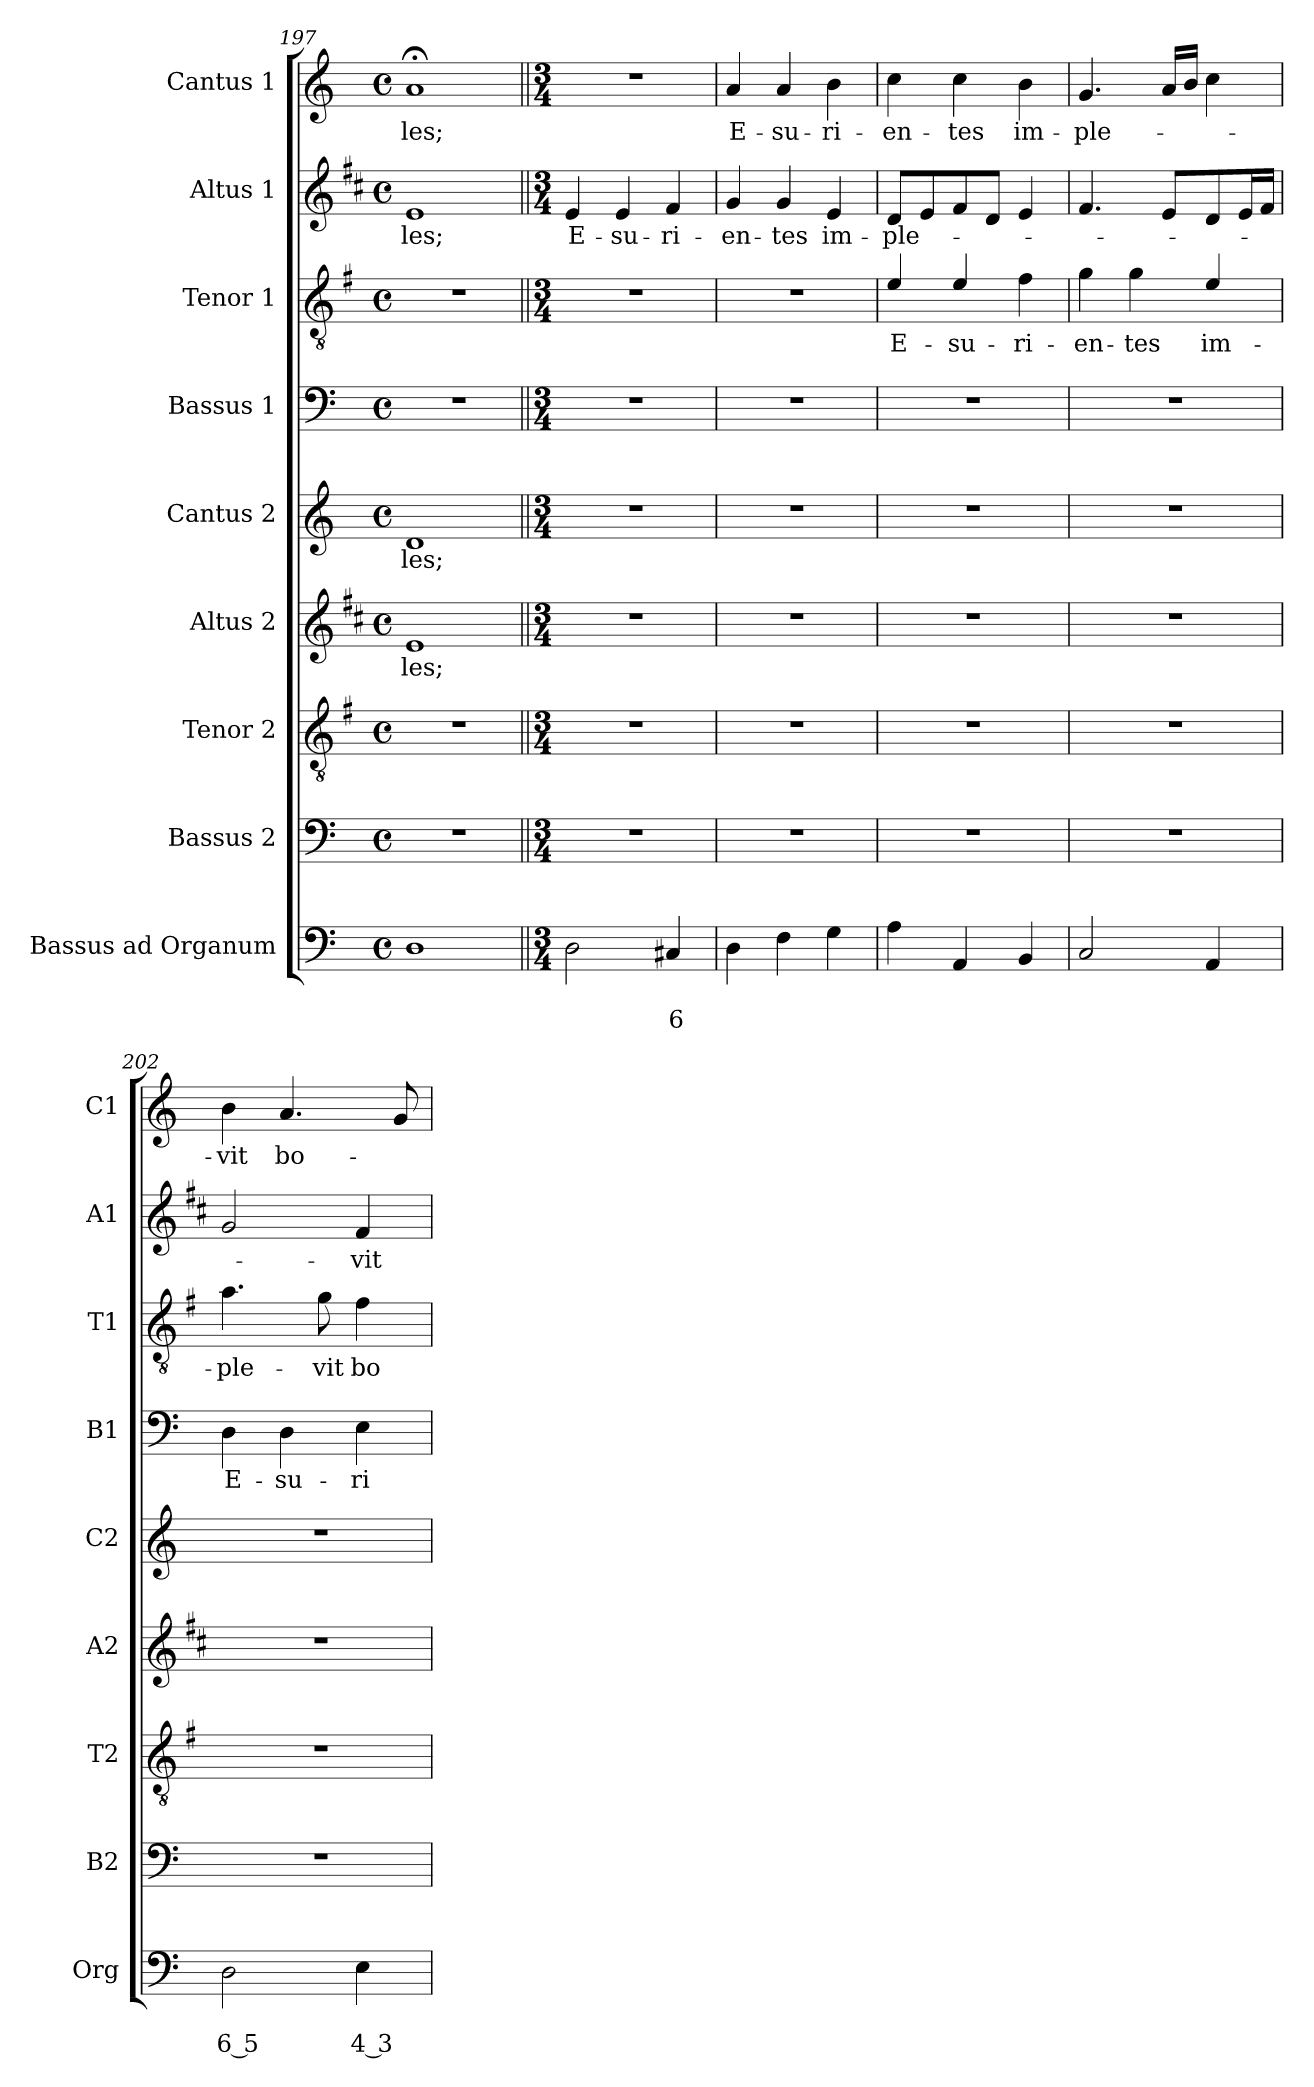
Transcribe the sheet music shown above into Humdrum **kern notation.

**kern	**text	**text	**kern	**kern	**kern	**text	**kern	**text	**kern	**text	**kern	**text	**kern	**text	**kern	**text
*part9	*part9	*part9	*part8	*part7	*part6	*part6	*part5	*part5	*part4	*part4	*part3	*part3	*part2	*part2	*part1	*part1
*staff9	*staff9	*staff9	*staff8	*staff7	*staff6	*staff6	*staff5	*staff5	*staff4	*staff4	*staff3	*staff3	*staff2	*staff2	*staff1	*staff1
*I"Bassus ad Organum	*	*	*I"Bassus 2	*I"Tenor 2	*I"Altus 2	*	*I"Cantus 2	*	*I"Bassus 1	*	*I"Tenor 1	*	*I"Altus 1	*	*I"Cantus 1	*
*I'Org	*	*	*I'B2	*I'T2	*I'A2	*	*I'C2	*	*I'B1	*	*I'T1	*	*I'A1	*	*I'C1	*
*clefF4	*	*	*clefF4	*clefGv2	*clefG2	*	*clefG2	*	*clefF4	*	*clefGv2	*	*clefG2	*	*clefG2	*
*	*	*	*	*ITrd4c7	*ITrd1c2	*	*	*	*	*	*ITrd4c7	*	*ITrd1c2	*	*	*
*k[]	*	*	*k[]	*k[]	*k[]	*	*k[]	*	*k[]	*	*k[]	*	*k[]	*	*k[]	*
*C:	*	*	*C:	*C:	*C:	*	*C:	*	*C:	*	*C:	*	*C:	*	*C:	*
*M4/4	*	*	*M4/4	*M4/4	*M4/4	*	*M4/4	*	*M4/4	*	*M4/4	*	*M4/4	*	*M4/4	*
*met(c)	*	*	*met(c)	*met(c)	*met(c)	*	*met(c)	*	*met(c)	*	*met(c)	*	*met(c)	*	*met(c)	*
=197	=197	=197	=197	=197	=197	=197	=197	=197	=197	=197	=197	=197	=197	=197	=197	=197
!	!	!	!	!	!	!LO:LY:b	!	!LO:LY:b	!	!	!	!	!	!LO:LY:b	!	!LO:LY:b
1D	.	.	1r	1r	1d	-les;	1d	-les;	1r	.	1r	.	1d	-les;	1a;<	-les;
!!LO:LB:g=z
=198||	=198||	=198||	=198||	=198||	=198||	=198||	=198||	=198||	=198||	=198||	=198||	=198||	=198||	=198||	=198||	=198||
*M3/4	*	*	*M3/4	*M3/4	*M3/4	*	*M3/4	*	*M3/4	*	*M3/4	*	*M3/4	*	*M3/4	*
!	!	!	!	!	!	!	!	!	!	!	!	!	!	!LO:LY:b	!	!
2D\	.	.	2.r	2.r	2.r	.	2.r	.	2.r	.	2.r	.	4d/	E-	2.r	.
!	!	!	!	!	!	!	!	!	!	!	!	!	!	!LO:LY:b	!	!
.	.	.	.	.	.	.	.	.	.	.	.	.	4d/	-su-	.	.
!	!	!LO:LY:b	!	!	!	!	!	!	!	!	!	!	!	!LO:LY:b	!	!
4C#X/	.	6	.	.	.	.	.	.	.	.	.	.	4e/	-ri-	.	.
=199	=199	=199	=199	=199	=199	=199	=199	=199	=199	=199	=199	=199	=199	=199	=199	=199
!	!	!	!	!	!	!	!	!	!	!	!	!	!	!LO:LY:b	!	!LO:LY:b
4D\	.	.	2.r	2.r	2.r	.	2.r	.	2.r	.	2.r	.	4f/	-en-	4a/	E-
!	!	!	!	!	!	!	!	!	!	!	!	!	!	!LO:LY:b	!	!LO:LY:b
4F\	.	.	.	.	.	.	.	.	.	.	.	.	4f/	-tes	4a/	-su-
!	!	!	!	!	!	!	!	!	!	!	!	!	!	!LO:LY:b	!	!LO:LY:b
4G\	.	.	.	.	.	.	.	.	.	.	.	.	4d/	im-	4b\	-ri-
=200	=200	=200	=200	=200	=200	=200	=200	=200	=200	=200	=200	=200	=200	=200	=200	=200
!	!	!	!	!	!	!	!	!	!	!	!	!LO:LY:b	!	!LO:LY:b	!	!LO:LY:b
4A\	.	.	2.r	2.r	2.r	.	2.r	.	2.r	.	4A/	E-	8c/L	-ple-	4cc\	-en-
.	.	.	.	.	.	.	.	.	.	.	.	.	8d/	.	.	.
!	!	!	!	!	!	!	!	!	!	!	!	!LO:LY:b	!	!	!	!LO:LY:b
4AA/	.	.	.	.	.	.	.	.	.	.	4A/	-su-	8e/	.	4cc\	-tes
.	.	.	.	.	.	.	.	.	.	.	.	.	8c/J	.	.	.
!	!	!	!	!	!	!	!	!	!	!	!	!LO:LY:b	!	!	!	!LO:LY:b
4BB/	.	.	.	.	.	.	.	.	.	.	4B\	-ri-	4d/	.	4b\	im-
=201	=201	=201	=201	=201	=201	=201	=201	=201	=201	=201	=201	=201	=201	=201	=201	=201
!	!	!	!	!	!	!	!	!	!	!	!	!LO:LY:b	!	!	!	!LO:LY:b
2C/	.	.	2.r	2.r	2.r	.	2.r	.	2.r	.	4c\	-en-	4.e/	.	4.g/	-ple-
!	!	!	!	!	!	!	!	!	!	!	!	!LO:LY:b	!	!	!	!
.	.	.	.	.	.	.	.	.	.	.	4c\	-tes	.	.	.	.
.	.	.	.	.	.	.	.	.	.	.	.	.	8d/L	.	16a/LL	.
.	.	.	.	.	.	.	.	.	.	.	.	.	.	.	16b/JJ	.
!	!	!	!	!	!	!	!	!	!	!	!	!LO:LY:b	!	!	!	!
4AA/	.	.	.	.	.	.	.	.	.	.	4A/	im-	8c/	.	4cc\	.
.	.	.	.	.	.	.	.	.	.	.	.	.	16d/L	.	.	.
.	.	.	.	.	.	.	.	.	.	.	.	.	16e/JJ	.	.	.
=202	=202	=202	=202	=202	=202	=202	=202	=202	=202	=202	=202	=202	=202	=202	=202	=202
!	!	!LO:LY:b	!	!	!	!	!	!	!	!LO:LY:b	!	!LO:LY:b	!	!	!	!LO:LY:b
2D\	.	6 5	2.r	2.r	2.r	.	2.r	.	4D\	E-	4.d\	-ple-	2f/	.	4b\	-vit
!	!	!	!	!	!	!	!	!	!	!LO:LY:b	!	!	!	!	!	!LO:LY:b
.	.	.	.	.	.	.	.	.	4D\	-su-	.	.	.	.	4.a/	bo-
!	!	!	!	!	!	!	!	!	!	!	!	!LO:LY:b	!	!	!	!
.	.	.	.	.	.	.	.	.	.	.	8c\	-vit	.	.	.	.
!	!	!LO:LY:b	!	!	!	!	!	!	!	!LO:LY:b	!	!LO:LY:b	!	!LO:LY:b	!	!
4E\	.	4 3	.	.	.	.	.	.	4E\	-ri-	4B\	bo-	4e/	-vit	.	.
.	.	.	.	.	.	.	.	.	.	.	.	.	.	.	8g/	.
=	=	=	=	=	=	=	=	=	=	=	=	=	=	=	=	=
*-	*-	*-	*-	*-	*-	*-	*-	*-	*-	*-	*-	*-	*-	*-	*-	*-
